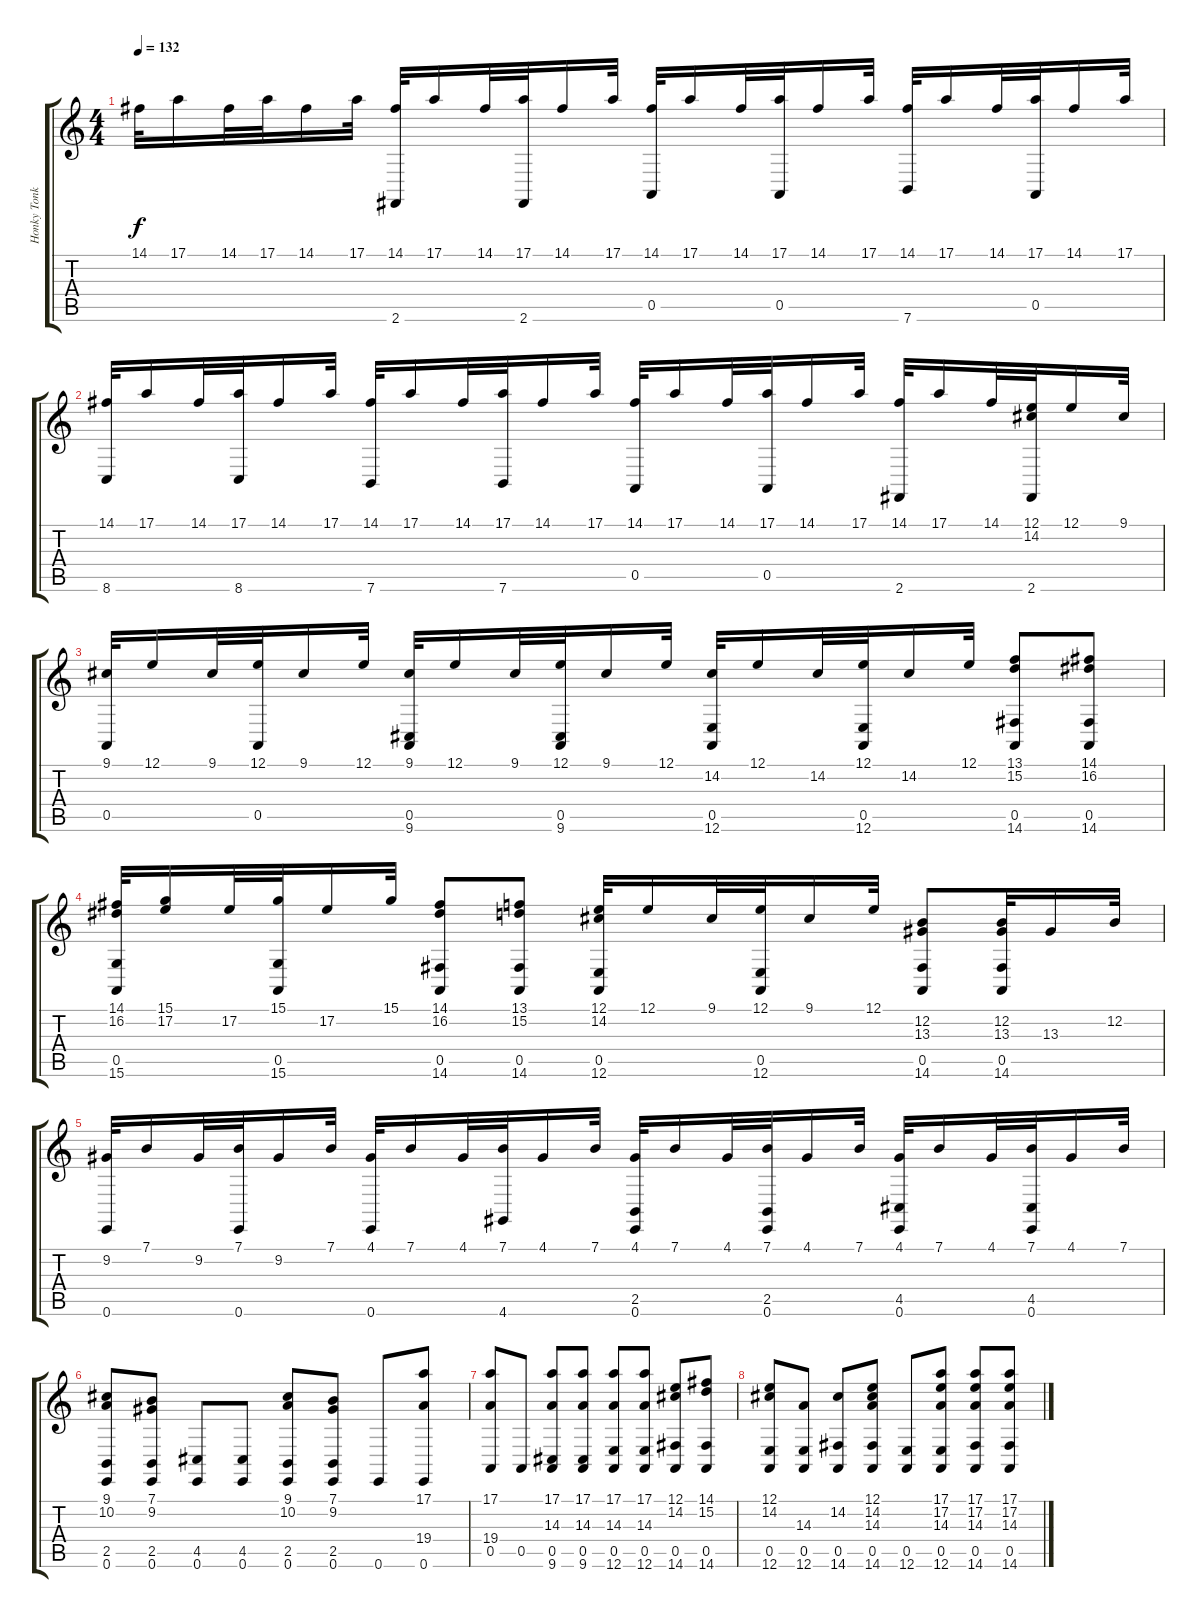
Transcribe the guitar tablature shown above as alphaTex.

\track ("Honky Tonk Piano" "Honky Tonk") {instrument honkytonkpiano}
\staff {score tabs}
\tuning (E4 B3 G3 D3 A2 E2) {hide}
\ts (4 4)
\tempo 132
\clef g2
\ks c
14.1.32{dy f} 17.1.16 14.1.32 17.1.32 14.1.16 17.1.32 (14.1 2.6).32 17.1.16 14.1.32 (17.1 2.6).32 14.1.16 17.1.32 (14.1 0.5).32 17.1.16 14.1.32 (17.1 0.5).32 14.1.16 17.1.32 (14.1 7.6).32 17.1.16 14.1.32 (17.1 0.5).32 14.1.16 17.1.32 |
(14.1 8.6).32 17.1.16 14.1.32 (17.1 8.6).32 14.1.16 17.1.32 (14.1 7.6).32 17.1.16 14.1.32 (17.1 7.6).32 14.1.16 17.1.32 (14.1 0.5).32 17.1.16 14.1.32 (17.1 0.5).32 14.1.16 17.1.32 (14.1 2.6).32 17.1.16 14.1.32 (12.1 14.2 2.6).32 12.1.16 9.1.32 |
(9.1 0.5).32 12.1.16 9.1.32 (12.1 0.5).32 9.1.16 12.1.32 (9.1 0.5 9.6).32 12.1.16 9.1.32 (12.1 0.5 9.6).32 9.1.16 12.1.32 (14.2 0.5 12.6).32 12.1.16 14.2.32 (12.1 0.5 12.6).32 14.2.16 12.1.32 (13.1 15.2 0.5 14.6).8 (14.1 16.2 0.5 14.6).8 |
(14.1 16.2 0.5 15.6).32 (15.1 17.2).16 17.2.32 (15.1 0.5 15.6).32 17.2.16 15.1.32 (14.1 16.2 0.5 14.6).8 (13.1 15.2 0.5 14.6).8 (12.1 14.2 0.5 12.6).32 12.1.16 9.1.32 (12.1 0.5 12.6).32 9.1.16 12.1.32 (12.2 13.3 0.5 14.6).8 (12.2 13.3 0.5 14.6).32 13.3.16 12.2.32 |
(9.2 0.6).32 7.1.16 9.2.32 (7.1 0.6).32 9.2.16 7.1.32 (4.1 0.6).32 7.1.16 4.1.32 (7.1 4.6).32 4.1.16 7.1.32 (4.1 2.5 0.6).32 7.1.16 4.1.32 (7.1 2.5 0.6).32 4.1.16 7.1.32 (4.1 4.5 0.6).32 7.1.16 4.1.32 (7.1 4.5 0.6).32 4.1.16 7.1.32 |
(9.1 10.2 2.5 0.6).8 (7.1 9.2 2.5 0.6).8 (4.5 0.6).8 (4.5 0.6).8 (9.1 10.2 2.5 0.6).8 (7.1 9.2 2.5 0.6).8 0.6.8 (17.1 19.4 0.6).8 |
(17.1 19.4 0.5).8 0.5.8 (17.1 14.3 0.5 9.6).8 (17.1 14.3 0.5 9.6).8 (17.1 14.3 0.5 12.6).8 (17.1 14.3 0.5 12.6).8 (12.1 14.2 0.5 14.6).8 (14.1 15.2 0.5 14.6).8 |
(12.1 14.2 0.5 12.6).8 (14.3 0.5 12.6).8 (14.2 0.5 14.6).8 (12.1 14.2 14.3 0.5 14.6).8 (0.5 12.6).8 (17.1 17.2 14.3 0.5 12.6).8 (17.1 17.2 14.3 0.5 14.6).8 (17.1 17.2 14.3 0.5 14.6).8
